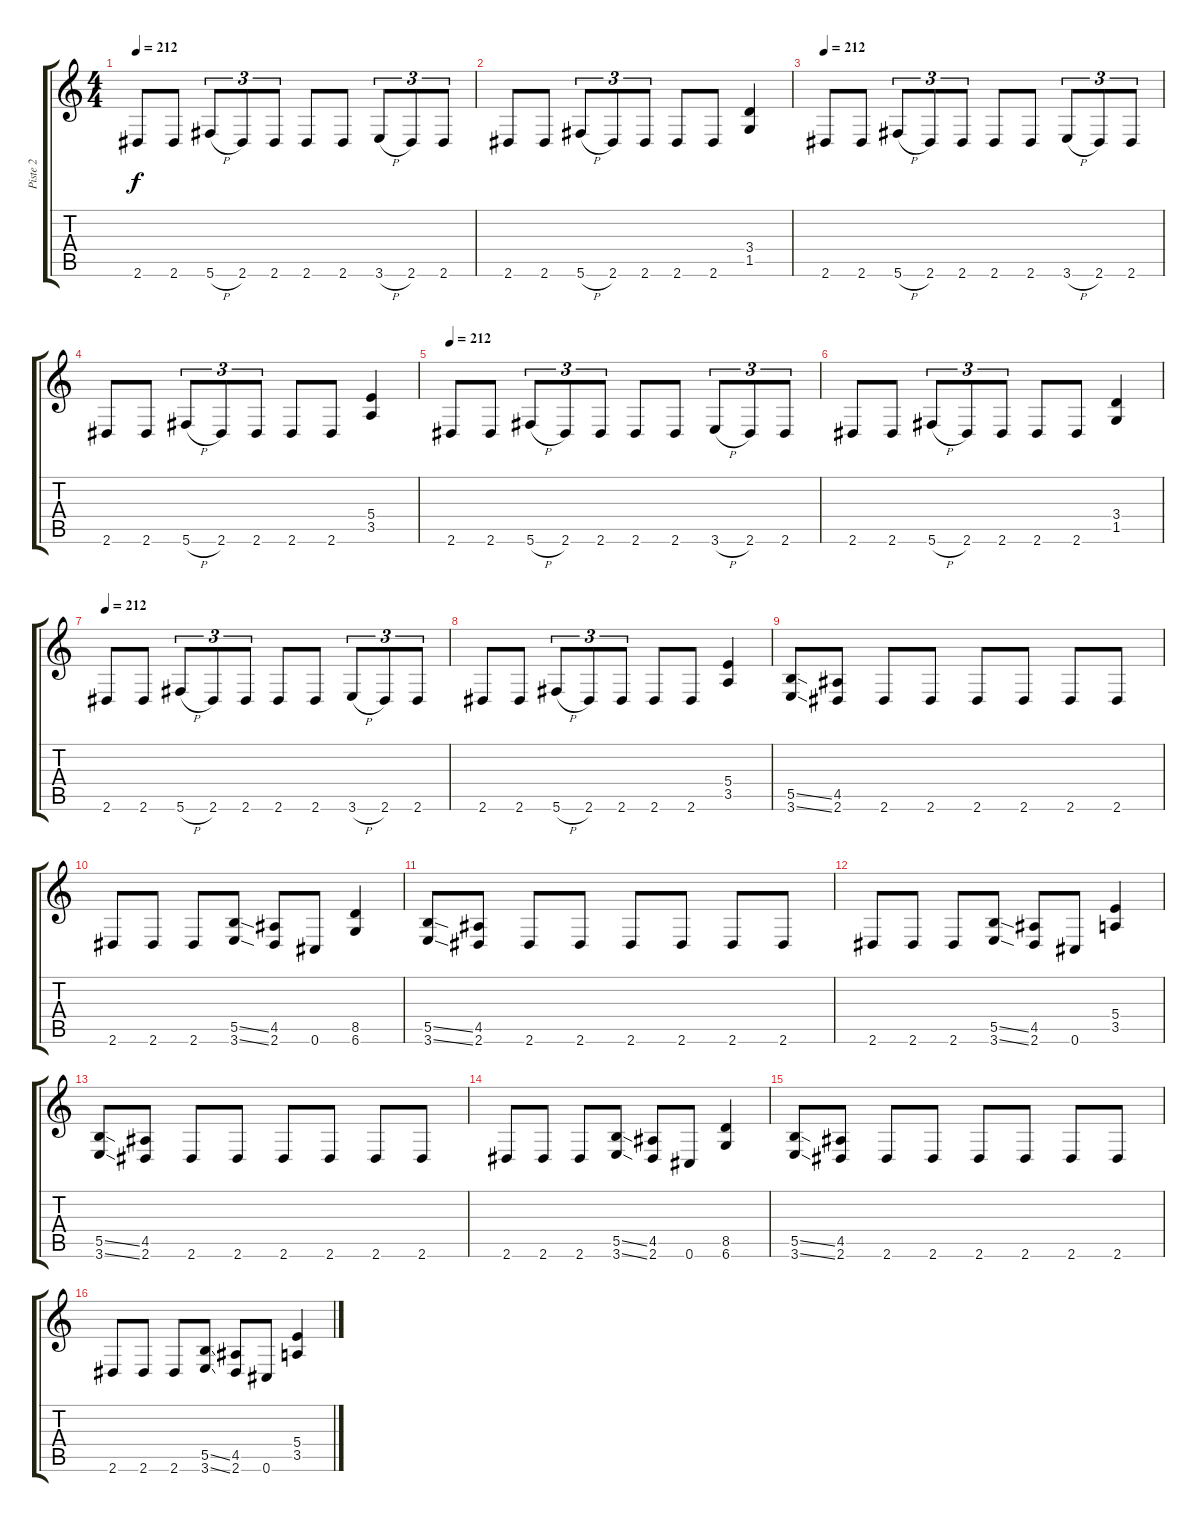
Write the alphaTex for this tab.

\track ("Piste 2" "Piste 2") {instrument distortionguitar}
\staff {score tabs}
\tuning (Db4 Ab3 E3 B2 Gb2 Db2) {hide}
\ts (4 4)
\tempo 212
\clef g2
\ks c
2.6.8{dy f} 2.6.8 5.6{h}.8{tu (3 2)} 2.6.8{tu (3 2)} 2.6.8{tu (3 2)} 2.6.8 2.6.8 3.6{h}.8{tu (3 2)} 2.6.8{tu (3 2)} 2.6.8{tu (3 2)} |
2.6.8 2.6.8 5.6{h}.8{tu (3 2)} 2.6.8{tu (3 2)} 2.6.8{tu (3 2)} 2.6.8 2.6.8 (3.4 1.5).4 |
\tempo 212
2.6.8 2.6.8 5.6{h}.8{tu (3 2)} 2.6.8{tu (3 2)} 2.6.8{tu (3 2)} 2.6.8 2.6.8 3.6{h}.8{tu (3 2)} 2.6.8{tu (3 2)} 2.6.8{tu (3 2)} |
2.6.8 2.6.8 5.6{h}.8{tu (3 2)} 2.6.8{tu (3 2)} 2.6.8{tu (3 2)} 2.6.8 2.6.8 (5.4 3.5).4 |
\tempo 212
2.6.8 2.6.8 5.6{h}.8{tu (3 2)} 2.6.8{tu (3 2)} 2.6.8{tu (3 2)} 2.6.8 2.6.8 3.6{h}.8{tu (3 2)} 2.6.8{tu (3 2)} 2.6.8{tu (3 2)} |
2.6.8 2.6.8 5.6{h}.8{tu (3 2)} 2.6.8{tu (3 2)} 2.6.8{tu (3 2)} 2.6.8 2.6.8 (3.4 1.5).4 |
\tempo 212
2.6.8 2.6.8 5.6{h}.8{tu (3 2)} 2.6.8{tu (3 2)} 2.6.8{tu (3 2)} 2.6.8 2.6.8 3.6{h}.8{tu (3 2)} 2.6.8{tu (3 2)} 2.6.8{tu (3 2)} |
2.6.8 2.6.8 5.6{h}.8{tu (3 2)} 2.6.8{tu (3 2)} 2.6.8{tu (3 2)} 2.6.8 2.6.8 (5.4 3.5).4 |
(5.5{ss} 3.6{ss}).8 (4.5 2.6).8 2.6.8 2.6.8 2.6.8 2.6.8 2.6.8 2.6.8 |
2.6.8 2.6.8 2.6.8 (5.5{ss} 3.6{ss}).8 (4.5 2.6).8 0.6.8 (8.5 6.6).4 |
(5.5{ss} 3.6{ss}).8 (4.5 2.6).8 2.6.8 2.6.8 2.6.8 2.6.8 2.6.8 2.6.8 |
2.6.8 2.6.8 2.6.8 (5.5{ss} 3.6{ss}).8 (4.5 2.6).8 0.6.8 (5.4 3.5).4 |
(5.5{ss} 3.6{ss}).8 (4.5 2.6).8 2.6.8 2.6.8 2.6.8 2.6.8 2.6.8 2.6.8 |
2.6.8 2.6.8 2.6.8 (5.5{ss} 3.6{ss}).8 (4.5 2.6).8 0.6.8 (8.5 6.6).4 |
(5.5{ss} 3.6{ss}).8 (4.5 2.6).8 2.6.8 2.6.8 2.6.8 2.6.8 2.6.8 2.6.8 |
2.6.8 2.6.8 2.6.8 (5.5{ss} 3.6{ss}).8 (4.5 2.6).8 0.6.8 (5.4 3.5).4
